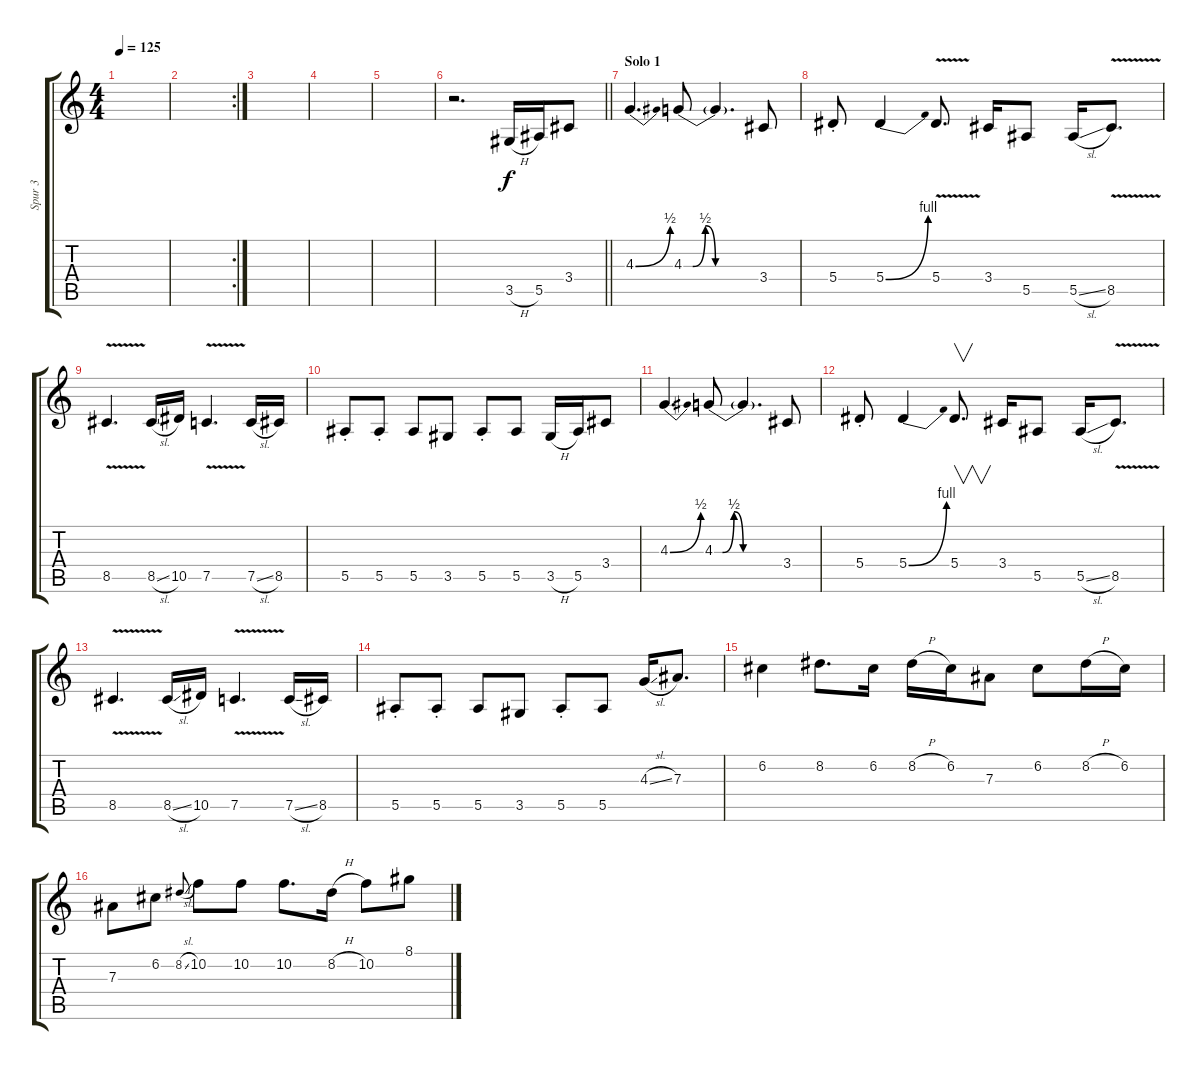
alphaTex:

\track ("Spur 3" "Spur 3") {instrument distortionguitar}
\staff {score tabs}
\tuning (C4 G3 Eb3 Bb2 F2 C2) {hide}
\ts (4 4)
\tempo 125
\clef g2
\ks c
|
\rc 2
|
|
|
|
\barLineRight lightlight
r.2{d} 3.5{h}.16 5.5.16 3.4.8 |
\section ("" "Solo 1")
4.3{be (bend 0 0 60 2)}.4{d} 4.3{be (custom 0 0 7 0 17 2 25 0 30 0 60 0)}.8 4.3{t}.4{d} 3.4.8 |
5.4{st}.8 5.4{be (bend 0 0 60 4)}.4 5.4{v}.8{d} 3.4.16 5.5.8 5.5{sl}.16 8.5{v}.8{d} |
8.5{v}.4{d} 8.5{sl}.16 10.5.16 7.5{v}.4{d} 7.5{sl}.16 8.5.16 |
5.5{st}.8 5.5{st}.8 5.5.8 3.5.8 5.5{st}.8 5.5.8 3.5{h}.16 5.5.16 3.4.8 |
4.3{be (bend 0 0 60 2)}.4{d} 4.3{be (custom 0 0 7 0 17 2 25 0 30 0 60 0)}.8 4.3{t}.4{d} 3.4.8 |
5.4{st}.8 5.4{be (bend 0 0 60 4)}.4 5.4.8{v d} 3.4.16 5.5.8 5.5{sl}.16 8.5{v}.8{d} |
8.5{v}.4{d} 8.5{sl}.16 10.5.16 7.5{v}.4{d} 7.5{sl}.16 8.5.16 |
5.5{st}.8 5.5{st}.8 5.5.8 3.5.8 5.5{st}.8 5.5.8 4.3{sl}.16 7.3.8{d} |
6.2.4 8.2.8{d} 6.2.16 8.2{h}.16 6.2.16 7.3.8 6.2.8 8.2{h}.16 6.2.16 |
7.3.8 6.2.8 8.2{sl}.8{gr onbeat} 10.2.8 10.2.8 10.2.8{d} 8.2{h}.16 10.2.8 8.1.8
